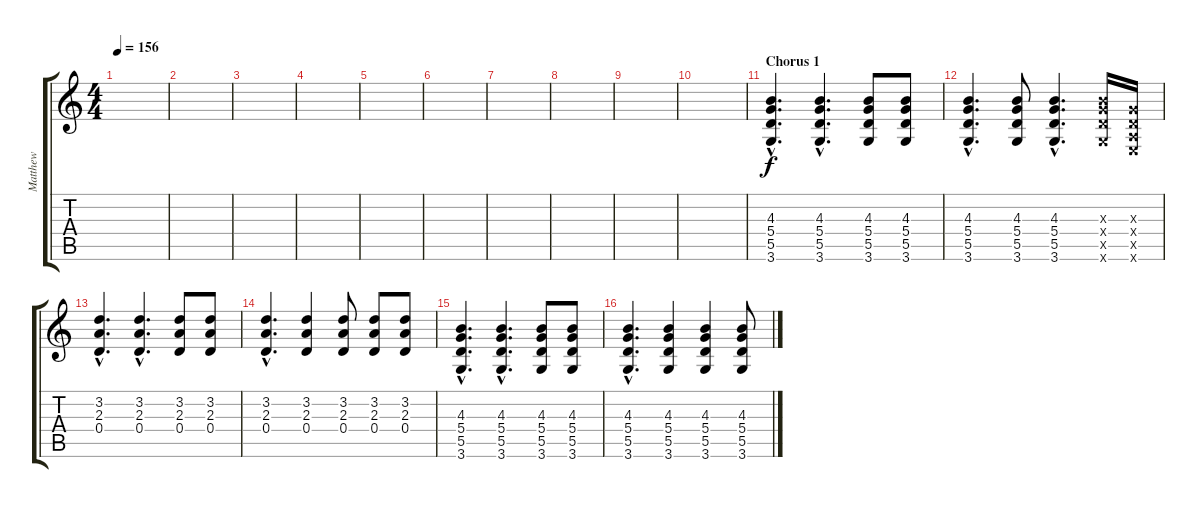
\track ("Matthew" "Matthew") {instrument overdrivenguitar}
\staff {score tabs}
\tuning (E4 B3 G3 D3 A2 E2) {hide}
\ts (4 4)
\tempo 156
\clef g2
\ks c
|
|
|
|
|
|
|
|
|
|
\section ("" "Chorus 1")
(4.3{hac} 5.4{hac} 5.5{hac} 3.6{hac}).4{d} (4.3{hac} 5.4{hac} 5.5{hac} 3.6{hac}).4{d} (4.3 5.4 5.5 3.6).8 (4.3 5.4 5.5 3.6).8 |
(4.3{hac} 5.4{hac} 5.5{hac} 3.6{hac}).4{d} (4.3 5.4 5.5 3.6).8 (4.3{hac} 5.4{hac} 5.5{hac} 3.6{hac}).4{d} (4.3{x} 5.4{x} 5.5{x} 3.6{x}).16 (0.3{x} 0.4{x} 0.5{x} 0.6{x}).16 |
(3.2{hac} 2.3{hac} 0.4{hac}).4{d} (3.2{hac} 2.3{hac} 0.4{hac}).4{d} (3.2 2.3 0.4).8 (3.2 2.3 0.4).8 |
(3.2{hac} 2.3{hac} 0.4{hac}).4{d} (3.2 2.3 0.4).4 (3.2 2.3 0.4).8 (3.2 2.3 0.4).8 (3.2 2.3 0.4).8 |
(4.3{hac} 5.4{hac} 5.5{hac} 3.6{hac}).4{d} (4.3{hac} 5.4{hac} 5.5{hac} 3.6{hac}).4{d} (4.3 5.4 5.5 3.6).8 (4.3 5.4 5.5 3.6).8 |
(4.3{hac} 5.4{hac} 5.5{hac} 3.6{hac}).4{d} (4.3 5.4 5.5 3.6).4 (4.3 5.4 5.5 3.6).4 (4.3 5.4 5.5 3.6).8
